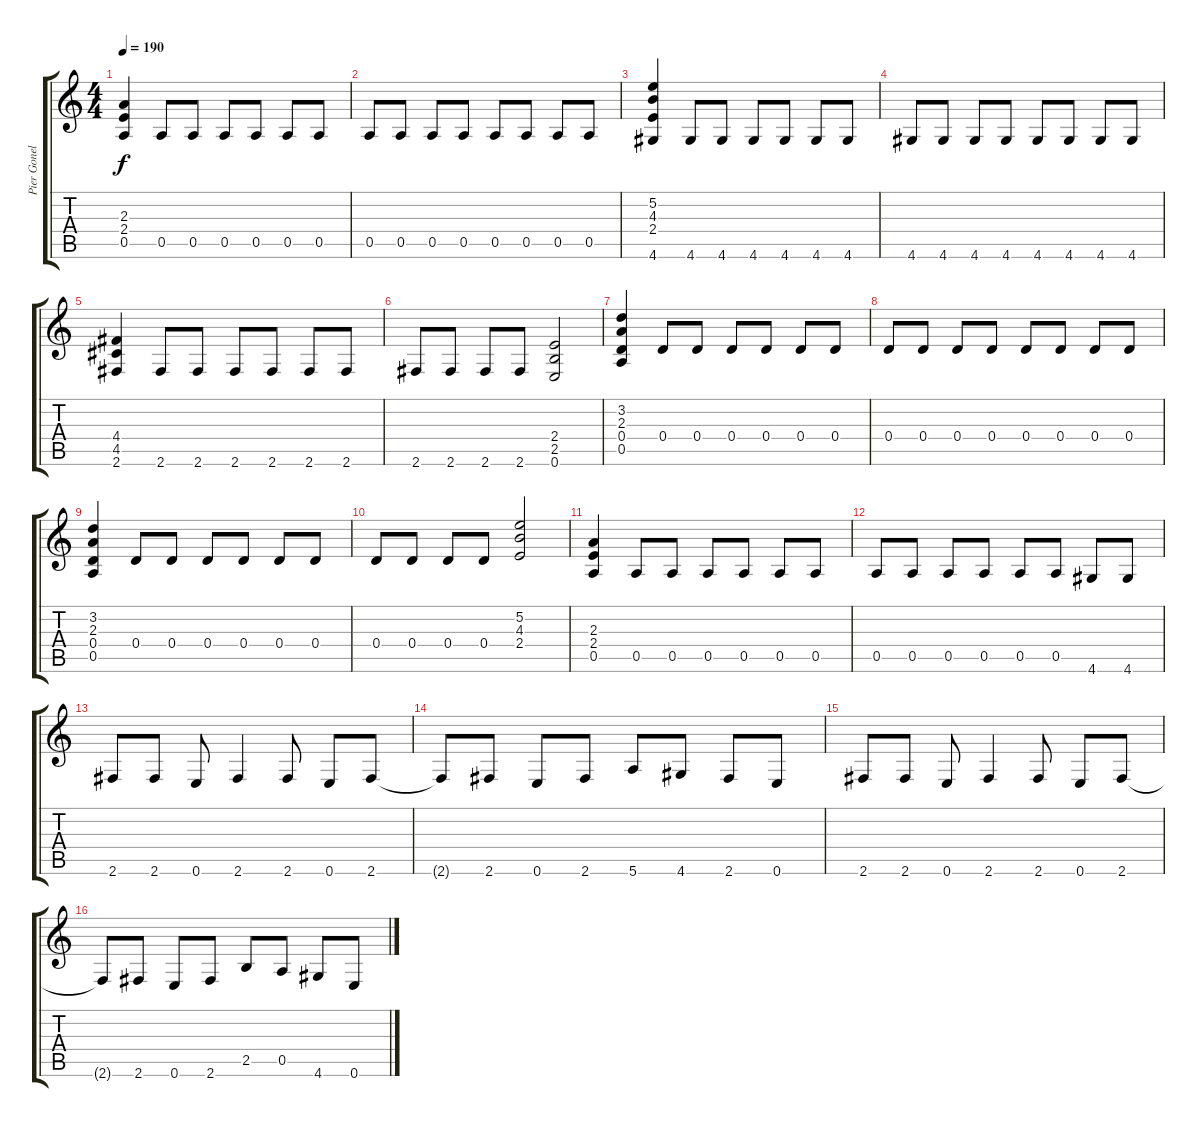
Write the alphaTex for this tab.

\track ("Pier Gonella guitar 2" "Pier Gonel") {instrument distortionguitar}
\staff {score tabs}
\tuning (E4 B3 G3 D3 A2 E2) {hide}
\ts (4 4)
\tempo 190
\clef g2
\ks c
(2.3 2.4 0.5).4{dy f} 0.5.8 0.5.8 0.5.8 0.5.8 0.5.8 0.5.8 |
0.5.8 0.5.8 0.5.8 0.5.8 0.5.8 0.5.8 0.5.8 0.5.8 |
(5.2 4.3 2.4 4.6).4 4.6.8 4.6.8 4.6.8 4.6.8 4.6.8 4.6.8 |
4.6.8 4.6.8 4.6.8 4.6.8 4.6.8 4.6.8 4.6.8 4.6.8 |
(4.4 4.5 2.6).4 2.6.8 2.6.8 2.6.8 2.6.8 2.6.8 2.6.8 |
2.6.8 2.6.8 2.6.8 2.6.8 (2.4 2.5 0.6).2 |
(3.2 2.3 0.4 0.5).4 0.4.8 0.4.8 0.4.8 0.4.8 0.4.8 0.4.8 |
0.4.8 0.4.8 0.4.8 0.4.8 0.4.8 0.4.8 0.4.8 0.4.8 |
(3.2 2.3 0.4 0.5).4 0.4.8 0.4.8 0.4.8 0.4.8 0.4.8 0.4.8 |
0.4.8 0.4.8 0.4.8 0.4.8 (5.2 4.3 2.4).2 |
(2.3 2.4 0.5).4 0.5.8 0.5.8 0.5.8 0.5.8 0.5.8 0.5.8 |
0.5.8 0.5.8 0.5.8 0.5.8 0.5.8 0.5.8 4.6.8 4.6.8 |
2.6.8 2.6.8 0.6.8 2.6.4 2.6.8 0.6.8 2.6.8 |
2.6{t}.8 2.6.8 0.6.8 2.6.8 5.6.8 4.6.8 2.6.8 0.6.8 |
2.6.8 2.6.8 0.6.8 2.6.4 2.6.8 0.6.8 2.6.8 |
2.6{t}.8 2.6.8 0.6.8 2.6.8 2.5.8 0.5.8 4.6.8 0.6.8
